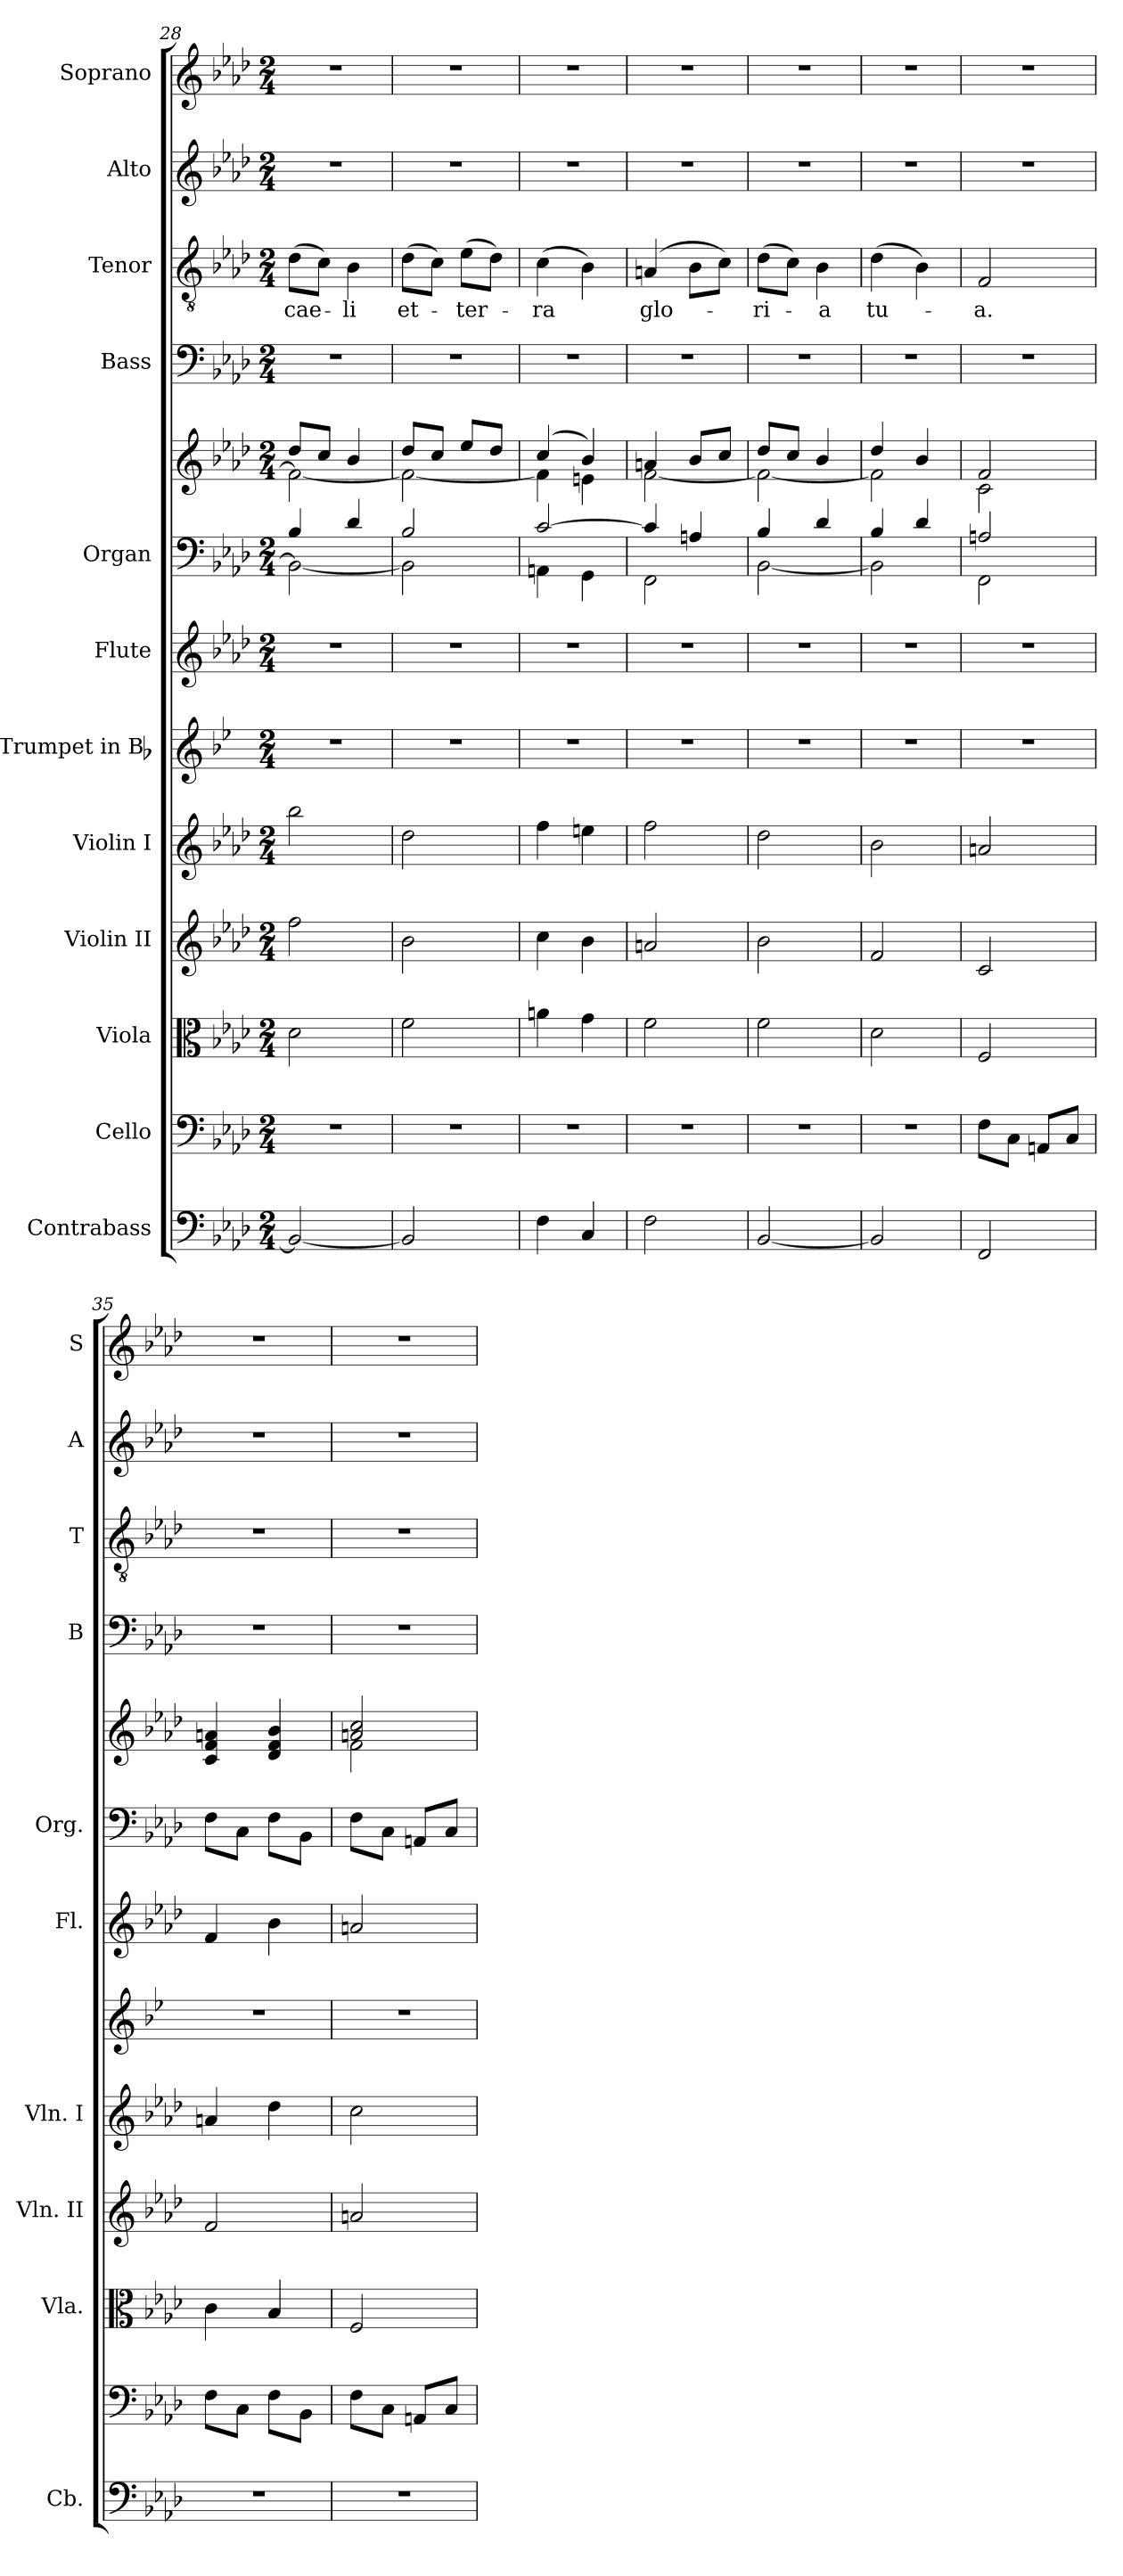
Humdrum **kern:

**kern	**kern	**kern	**kern	**kern	**kern	**kern	**kern	**kern	**kern	**kern	**text	**kern	**kern
*part12	*part11	*part10	*part9	*part8	*part7	*part6	*part5	*part5	*part4	*part3	*part3	*part2	*part1
*staff13	*staff12	*staff11	*staff10	*staff9	*staff8	*staff7	*staff6	*staff5	*staff4	*staff3	*staff3	*staff2	*staff1
*I"Contrabass	*I"Cello	*I"Viola	*I"Violin II	*I"Violin I	*I"Trumpet in Bb	*I"Flute	*I"Organ	*	*I"Bass	*I"Tenor	*	*I"Alto	*I"Soprano
*I'Cb.	*	*I'Vla.	*I'Vln. II	*I'Vln. I	*	*I'Fl.	*I'Org.	*	*I'B	*I'T	*	*I'A	*I'S
*clefF4	*clefF4	*clefC3	*clefG2	*clefG2	*clefG2	*clefG2	*clefF4	*clefG2	*clefF4	*clefGv2	*	*clefG2	*clefG2
*ITrd7c12	*	*	*	*	*ITrd1c2	*	*	*	*	*	*	*	*
*k[b-e-a-d-]	*k[b-e-a-d-]	*k[b-e-a-d-]	*k[b-e-a-d-]	*k[b-e-a-d-]	*k[b-e-a-d-]	*k[b-e-a-d-]	*k[b-e-a-d-]	*k[b-e-a-d-]	*k[b-e-a-d-]	*k[b-e-a-d-]	*	*k[b-e-a-d-]	*k[b-e-a-d-]
*A-:	*A-:	*A-:	*A-:	*A-:	*A-:	*A-:	*A-:	*A-:	*A-:	*A-:	*	*A-:	*A-:
*M2/4	*M2/4	*M2/4	*M2/4	*M2/4	*M2/4	*M2/4	*M2/4	*M2/4	*M2/4	*M2/4	*	*M2/4	*M2/4
=28	=28	=28	=28	=28	=28	=28	=28	=28	=28	=28	=28	=28	=28
*	*	*	*	*	*	*	*^	*^	*	*	*	*	*
!	!	!	!	!	!	!	!	!	!	!	!	!	!LO:LY:b	!	!
2BBB-/_	2r	2d-\	2ff\	2bb-\	2r	2r	4B-/	2BB-\_	8dd-/L	2f\_	2r	(>8d-\L	cae-	2r	2r
.	.	.	.	.	.	.	.	.	8cc/J	.	.	8c\J)	.	.	.
!	!	!	!	!	!	!	!	!	!	!	!	!	!LO:LY:b	!	!
.	.	.	.	.	.	.	4d-/	.	4b-/	.	.	4B-\	-li	.	.
=29	=29	=29	=29	=29	=29	=29	=29	=29	=29	=29	=29	=29	=29	=29	=29
!	!	!	!	!	!	!	!	!	!	!	!	!	!LO:LY:b	!	!
2BBB-/]	2r	2f\	2b-\	2dd-\	2r	2r	2B-/	2BB-\]	8dd-/L	2f\_	2r	(>8d-\L	et-	2r	2r
.	.	.	.	.	.	.	.	.	8cc/J	.	.	8c\J)	.	.	.
!	!	!	!	!	!	!	!	!	!	!	!	!	!LO:LY:b	!	!
.	.	.	.	.	.	.	.	.	8ee-/L	.	.	(>8e-\L	-ter-	.	.
.	.	.	.	.	.	.	.	.	8dd-/J	.	.	8d-\J)	.	.	.
=30	=30	=30	=30	=30	=30	=30	=30	=30	=30	=30	=30	=30	=30	=30	=30
!	!	!	!	!	!	!	!	!	!	!	!	!	!LO:LY:b	!	!
4FF\	2r	4an\	4cc\	4ff\	2r	2r	[>2c/	4AAn\	(4cc/	4f\]	2r	(>4c\	-ra	2r	2r
4CC/	.	4g\	4b-\	4een\	.	.	.	4GG\	4b-/)	4en\	.	4B-\)	.	.	.
=31	=31	=31	=31	=31	=31	=31	=31	=31	=31	=31	=31	=31	=31	=31	=31
!	!	!	!	!	!	!	!	!	!	!	!	!	!LO:LY:b	!	!
2FF\	2r	2f\	2an/	2ff\	2r	2r	4c/]	2FF\	4an/	[<2f\	2r	(4An/	glo-	2r	2r
.	.	.	.	.	.	.	4An/	.	8b-/L	.	.	8B-\L	.	.	.
.	.	.	.	.	.	.	.	.	8cc/J	.	.	8c\J)	.	.	.
=32	=32	=32	=32	=32	=32	=32	=32	=32	=32	=32	=32	=32	=32	=32	=32
!	!	!	!	!	!	!	!	!	!	!	!	!	!LO:LY:b	!	!
[2BBB-/	2r	2f\	2b-\	2dd-\	2r	2r	4B-/	[<2BB-\	8dd-/L	2f\_	2r	(>8d-\L	-ri-	2r	2r
.	.	.	.	.	.	.	.	.	8cc/J	.	.	8c\J)	.	.	.
!	!	!	!	!	!	!	!	!	!	!	!	!	!LO:LY:b	!	!
.	.	.	.	.	.	.	4d-/	.	4b-/	.	.	4B-\	-a	.	.
!!LO:PB:g=z
=33	=33	=33	=33	=33	=33	=33	=33	=33	=33	=33	=33	=33	=33	=33	=33
!	!	!	!	!	!	!	!	!	!	!	!	!	!LO:LY:b	!	!
2BBB-/]	2r	2d-\	2f/	2b-\	2r	2r	4B-/	2BB-\]	4dd-/	2f\]	2r	(>4d-\	tu-	2r	2r
.	.	.	.	.	.	.	4d-/	.	4b-/	.	.	4B-\)	.	.	.
=34	=34	=34	=34	=34	=34	=34	=34	=34	=34	=34	=34	=34	=34	=34	=34
!	!	!	!	!	!	!	!	!	!	!	!	!	!LO:LY:b	!	!
2FFF/	8F\L	2F/	2c/	2an/	2r	2r	2An/	2FF\	2f/	2c\	2r	2F/	-a.	2r	2r
.	8C\J	.	.	.	.	.	.	.	.	.	.	.	.	.	.
.	8AAn/L	.	.	.	.	.	.	.	.	.	.	.	.	.	.
.	8C/J	.	.	.	.	.	.	.	.	.	.	.	.	.	.
*	*	*	*	*	*	*	*v	*v	*	*	*	*	*	*	*
*	*	*	*	*	*	*	*	*v	*v	*	*	*	*	*
=35	=35	=35	=35	=35	=35	=35	=35	=35	=35	=35	=35	=35	=35
2r	8F\L	4c\	2f/	4an/	2r	4f/	8F\L	4c/ 4f/ 4an/	2r	2r	.	2r	2r
.	8C\J	.	.	.	.	.	8C\J	.	.	.	.	.	.
.	8F\L	4B-/	.	4dd-\	.	4b-\	8F\L	4d-/ 4f/ 4b-/	.	.	.	.	.
.	8BB-\J	.	.	.	.	.	8BB-\J	.	.	.	.	.	.
=36	=36	=36	=36	=36	=36	=36	=36	=36	=36	=36	=36	=36	=36
*	*	*	*	*	*	*	*	*^	*	*	*	*	*
2r	8F\L	2F/	2an/	2cc\	2r	2an/	8F\L	2an/ 2cc/	2f\	2r	2r	.	2r	2r
.	8C\J	.	.	.	.	.	8C\J	.	.	.	.	.	.	.
.	8AAn/L	.	.	.	.	.	8AAn/L	.	.	.	.	.	.	.
.	8C/J	.	.	.	.	.	8C/J	.	.	.	.	.	.	.
*	*	*	*	*	*	*	*	*v	*v	*	*	*	*	*
=	=	=	=	=	=	=	=	=	=	=	=	=	=
*-	*-	*-	*-	*-	*-	*-	*-	*-	*-	*-	*-	*-	*-
